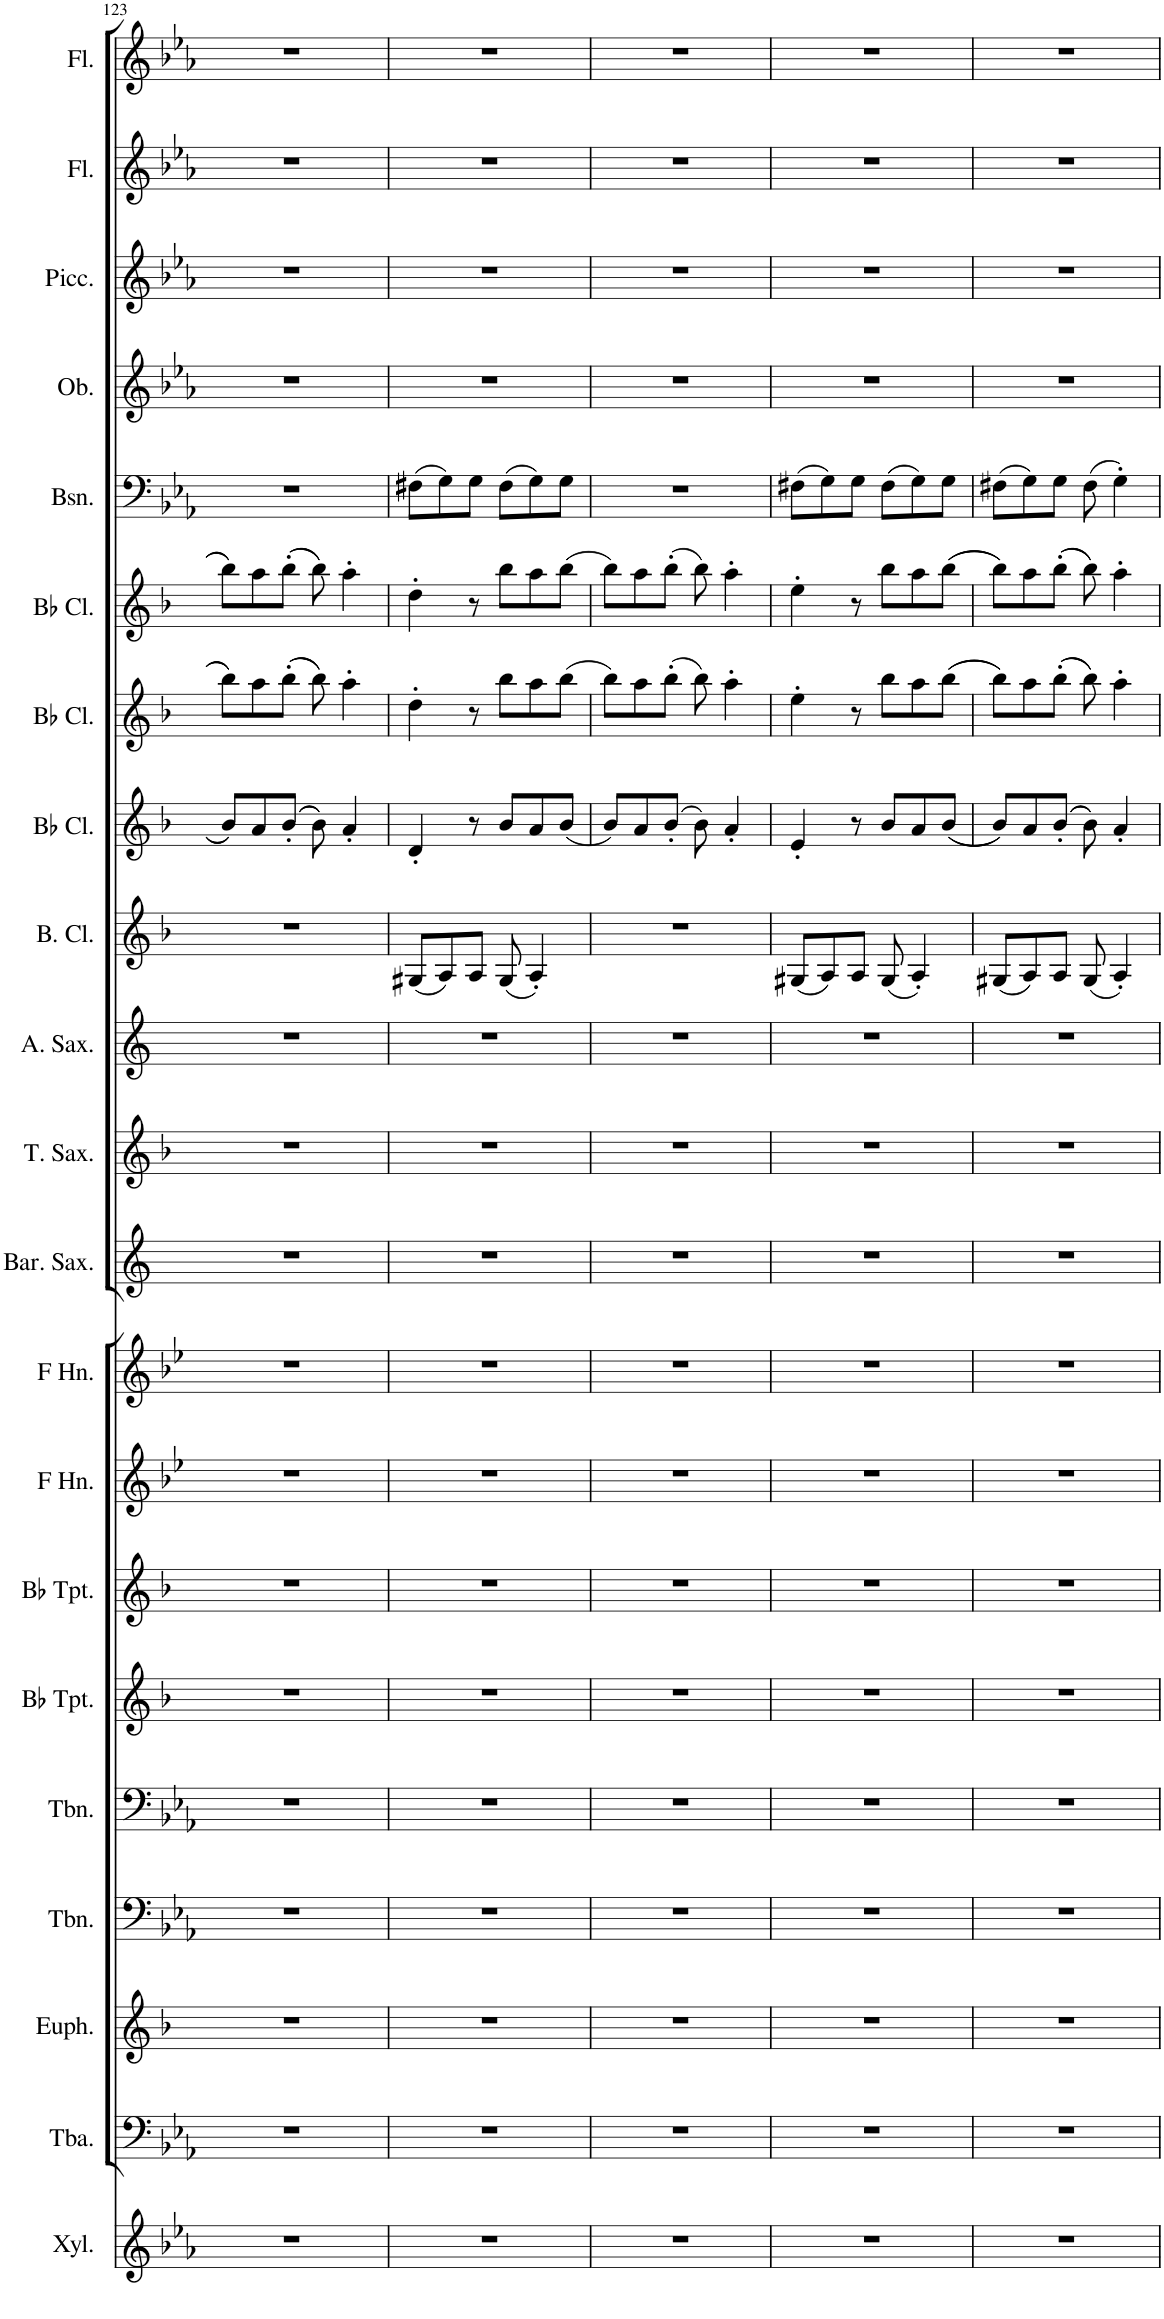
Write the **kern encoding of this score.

**kern	**kern	**kern	**kern	**kern	**kern	**kern	**kern	**kern	**kern	**kern	**kern	**kern	**kern	**kern	**kern	**kern	**kern	**kern	**kern	**kern
*part21	*part20	*part19	*part18	*part17	*part16	*part15	*part14	*part13	*part12	*part11	*part10	*part9	*part8	*part7	*part6	*part5	*part4	*part3	*part2	*part1
*staff21	*staff20	*staff19	*staff18	*staff17	*staff16	*staff15	*staff14	*staff13	*staff12	*staff11	*staff10	*staff9	*staff8	*staff7	*staff6	*staff5	*staff4	*staff3	*staff2	*staff1
*I"Xylophone	*I"Tuba	*I"Eufonio	*I"Trombon 3	*I"Trombon 1-2	*I"Trompeta Bb 3	*I"Trompeta Bb 1-2	*I"Corno Fa 3	*I"Corno Fa 1-2	*I"Saxofon Baritono	*I"Saxofon Tenor	*I"Saxofon alto	*I"Clarinete bajo	*I"Clarinete Bb 3	*I"Clarinete Bb 2	*I"Clarinete Bb 1	*I"Fagot	*I"Oboe	*I"Piccolo	*I"Flauta 3	*I"Flauta 1-2
*I'Xyl.	*I'Tba.	*	*I'Tbn.	*I'Tbn.	*	*	*	*	*	*	*	*	*	*	*	*	*I'Ob.	*I'Picc.	*I'Fl.	*I'Fl.
!!LO:PB:g=z
*clefG2	*clefF4	*clefG2	*clefF4	*clefF4	*clefG2	*clefG2	*clefG2	*clefG2	*clefG2	*clefG2	*clefG2	*clefG2	*clefG2	*clefG2	*clefG2	*clefF4	*clefG2	*clefG2	*clefG2	*clefG2
*Trd-7c-12	*	*Trd8c14	*	*	*Trd1c2	*Trd1c2	*Trd4c7	*Trd4c7	*Trd12c21	*Trd8c14	*Trd5c9	*Trd8c14	*Trd1c2	*Trd1c2	*Trd1c2	*	*	*Trd-7c-12	*	*
*k[b-e-a-]	*k[b-e-a-]	*k[b-]	*k[b-e-a-]	*k[b-e-a-]	*k[b-]	*k[b-]	*k[b-e-]	*k[b-e-]	*k[]	*k[b-]	*k[]	*k[b-]	*k[b-]	*k[b-]	*k[b-]	*k[b-e-a-]	*k[b-e-a-]	*k[b-e-a-]	*k[b-e-a-]	*k[b-e-a-]
*M6/8	*M6/8	*M6/8	*M6/8	*M6/8	*M6/8	*M6/8	*M6/8	*M6/8	*M6/8	*M6/8	*M6/8	*M6/8	*M6/8	*M6/8	*M6/8	*M6/8	*M6/8	*M6/8	*M6/8	*M6/8
=123	=123	=123	=123	=123	=123	=123	=123	=123	=123	=123	=123	=123	=123	=123	=123	=123	=123	=123	=123	=123
2.r	2.r	2.r	2.r	2.r	2.r	2.r	2.r	2.r	2.r	2.r	2.r	2.r	8b-/L	8bb-\L	8bb-\L	2.r	2.r	2.r	2.r	2.r
.	.	.	.	.	.	.	.	.	.	.	.	.	8a/	8aa\	8aa\	.	.	.	.	.
.	.	.	.	.	.	.	.	.	.	.	.	.	((8b-'/J	((8bb-'\J	((8bb-'\J	.	.	.	.	.
.	.	.	.	.	.	.	.	.	.	.	.	.	8b-\))	8bb-\))	8bb-\))	.	.	.	.	.
.	.	.	.	.	.	.	.	.	.	.	.	.	4a'/	4aa'\	4aa'\	.	.	.	.	.
=124	=124	=124	=124	=124	=124	=124	=124	=124	=124	=124	=124	=124	=124	=124	=124	=124	=124	=124	=124	=124
2.r	2.r	2.r	2.r	2.r	2.r	2.r	2.r	2.r	2.r	2.r	2.r	(8G#X/L	4d'/	4dd'\	4dd'\	(8F#X\L	2.r	2.r	2.r	2.r
.	.	.	.	.	.	.	.	.	.	.	.	8A/)	.	.	.	8G\)	.	.	.	.
.	.	.	.	.	.	.	.	.	.	.	.	8A/J	8r	8r	8r	8G\J	.	.	.	.
.	.	.	.	.	.	.	.	.	.	.	.	(8G#/	8b-/L	8bb-\L	8bb-\L	(8F#\L	.	.	.	.
.	.	.	.	.	.	.	.	.	.	.	.	4A'/)	8a/	8aa\	8aa\	8G\)	.	.	.	.
.	.	.	.	.	.	.	.	.	.	.	.	.	(8b-/J	(8bb-\J	(8bb-\J	8G\J	.	.	.	.
=125	=125	=125	=125	=125	=125	=125	=125	=125	=125	=125	=125	=125	=125	=125	=125	=125	=125	=125	=125	=125
2.r	2.r	2.r	2.r	2.r	2.r	2.r	2.r	2.r	2.r	2.r	2.r	2.r	8b-/L)	8bb-\L)	8bb-\L)	2.r	2.r	2.r	2.r	2.r
.	.	.	.	.	.	.	.	.	.	.	.	.	8a/	8aa\	8aa\	.	.	.	.	.
.	.	.	.	.	.	.	.	.	.	.	.	.	(8b-'/J	(8bb-'\J	(8bb-'\J	.	.	.	.	.
.	.	.	.	.	.	.	.	.	.	.	.	.	8b-\)	8bb-\)	8bb-\)	.	.	.	.	.
.	.	.	.	.	.	.	.	.	.	.	.	.	4a'/	4aa'\	4aa'\	.	.	.	.	.
=126	=126	=126	=126	=126	=126	=126	=126	=126	=126	=126	=126	=126	=126	=126	=126	=126	=126	=126	=126	=126
2.r	2.r	2.r	2.r	2.r	2.r	2.r	2.r	2.r	2.r	2.r	2.r	(8G#X/L	4e'/	4ee'\	4ee'\	(8F#X\L	2.r	2.r	2.r	2.r
.	.	.	.	.	.	.	.	.	.	.	.	8A/)	.	.	.	8G\)	.	.	.	.
.	.	.	.	.	.	.	.	.	.	.	.	8A/J	8r	8r	8r	8G\J	.	.	.	.
.	.	.	.	.	.	.	.	.	.	.	.	(8G#/	8b-/L	8bb-\L	8bb-\L	(8F#\L	.	.	.	.
.	.	.	.	.	.	.	.	.	.	.	.	4A'/)	8a/	8aa\	8aa\	8G\)	.	.	.	.
.	.	.	.	.	.	.	.	.	.	.	.	.	((8b-/J	((8bb-\J	((8bb-\J	8G\J	.	.	.	.
=127	=127	=127	=127	=127	=127	=127	=127	=127	=127	=127	=127	=127	=127	=127	=127	=127	=127	=127	=127	=127
2.r	2.r	2.r	2.r	2.r	2.r	2.r	2.r	2.r	2.r	2.r	2.r	(8G#X/L	8b-/L))	8bb-\L))	8bb-\L))	(8F#X\L	2.r	2.r	2.r	2.r
.	.	.	.	.	.	.	.	.	.	.	.	8A/)	8a/	8aa\	8aa\	8G\)	.	.	.	.
.	.	.	.	.	.	.	.	.	.	.	.	8A/J	((8b-'/J	((8bb-'\J	((8bb-'\J	8G\J	.	.	.	.
.	.	.	.	.	.	.	.	.	.	.	.	(8G#/	8b-\))	8bb-\))	8bb-\))	(8F#\	.	.	.	.
.	.	.	.	.	.	.	.	.	.	.	.	4A'/)	4a'/	4aa'\	4aa'\	4G'\)	.	.	.	.
=	=	=	=	=	=	=	=	=	=	=	=	=	=	=	=	=	=	=	=	=
*-	*-	*-	*-	*-	*-	*-	*-	*-	*-	*-	*-	*-	*-	*-	*-	*-	*-	*-	*-	*-
